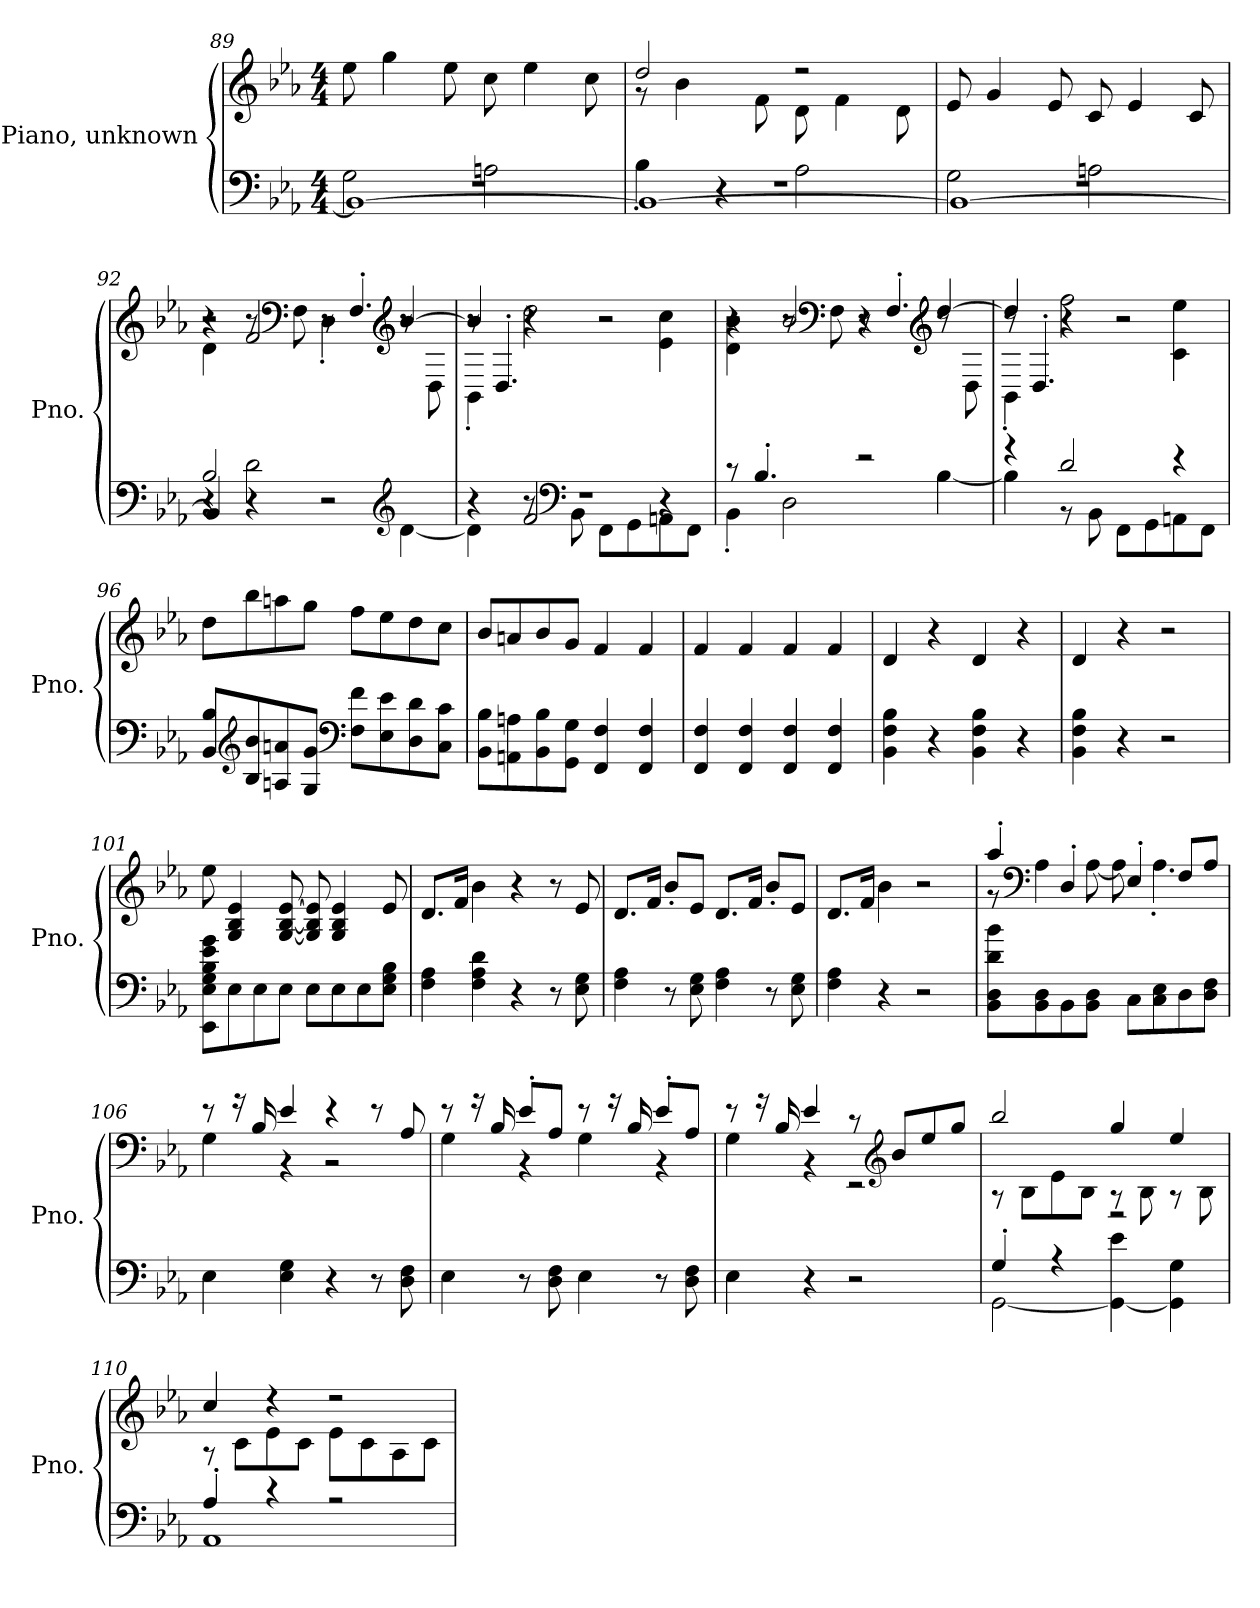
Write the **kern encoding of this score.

**kern	**kern
*part1	*part1
*staff2	*staff1
*I"Piano, unknown	*
*I'Pno.	*
!!LO:LB:g=z
*clefF4	*clefG2
*k[b-e-a-]	*k[b-e-a-]
*M4/4	*M4/4
=89	=89
*^	*
*	*^	*
1r	2G\	1BB-_	8ee-\
.	.	.	4gg\
.	.	.	8ee-\
.	2An\	.	8cc\
.	.	.	4ee-\
.	.	.	8cc\
=90	=90	=90	=90
*	*	*	*^
1r	4B-'\	1BB-_	2dd/	8r
.	.	.	.	4b-\
.	4r	.	.	.
.	.	.	.	8f\
.	2A-\	.	2r	8d\
.	.	.	.	4f\
.	.	.	.	8d\
*	*	*	*v	*v
=91	=91	=91	=91
1r	2G\	1BB-_	8e-/
.	.	.	4g/
.	.	.	8e-/
.	2An\	.	8c/
.	.	.	4e-/
.	.	.	8c/
=92	=92	=92	=92
*	*	*	*^
*	*	*	*	*^
2B-/	4r	4BB-/]	4r	4d\	2r
.	2d\	4r	2f/	8r	.
*	*	*	*clefF4	*	*
.	.	.	.	8F\	.
2r	.	2r	.	4D'\	8r
.	.	.	.	.	4.F'/
*clefG2	*	*	*clefG2	*	*
.	[4d\	.	[4b-/	8r	.
.	.	.	.	8D\	.
!!LO:LB:g=z	!!	!!
=93	=93	=93	=93	=93	=93
1r	4d\]	4r	4b-/]	4BB-'\	8r
.	.	.	.	.	4.D'/
.	8r	2f/	4r	2dd\	.
*clefF4	*	*	*	*	*
.	8BB-\	.	.	.	.
.	8FF\L	.	2r	.	2r
.	8GG\	.	.	.	.
.	8AAn\	4r	.	4e-\ 4cc\	.
.	8FF\J	.	.	.	.
*	*v	*v	*	*	*
=94	=94	=94	=94	=94
8r	4BB-'\	4r	4d\ 4b-\	2r
4.B-'/	.	.	.	.
.	2D\	2b-/	8r	.
*	*	*clefF4	*	*
.	.	.	8F\	.
2r	.	.	4r	8r
.	.	.	.	4.F'/
*	*	*clefG2	*	*
.	[4B-\	[4dd/	8r	.
.	.	.	8D\	.
=95	=95	=95	=95	=95
4r	4B-\]	4dd/]	4BB-'\	8r
.	.	.	.	4.D'/
2d/	8r	4r	2ff\	.
.	8BB-\	.	.	.
.	8FF\L	2r	.	2r
.	8GG\	.	.	.
4r	8AAn\	.	4c\ 4ee-\	.
.	8FF\J	.	.	.
*v	*v	*	*	*
*	*v	*v	*v
!!LO:LB:g=z
=96	=96
8BB-/ 8B-/L	8dd\L
*clefG2	*
8B-/ 8b-/	8bb-\
8An/ 8an/	8aan\
8G/ 8g/J	8gg\J
*clefF4	*
8F\ 8f\L	8ff\L
8E-\ 8e-\	8ee-\
8D\ 8d\	8dd\
8C\ 8c\J	8cc\J
=97	=97
8BB-\ 8B-\L	8b-/L
8AAn\ 8An\	8an/
8BB-\ 8B-\	8b-/
8GG\ 8G\J	8g/J
4FF/ 4F/	4f/
4FF/ 4F/	4f/
=98	=98
4FF/ 4F/	4f/
4FF/ 4F/	4f/
4FF/ 4F/	4f/
4FF/ 4F/	4f/
=99	=99
4BB-\ 4F\ 4B-\	4d/
4r	4r
4BB-\ 4F\ 4B-\	4d/
4r	4r
=100	=100
4BB-\ 4F\ 4B-\	4d/
4r	4r
2r	2r
!!LO:LB:g=z
=101	=101
8EE-\ 8E-\ 8G\ 8B-\ 8e-\ 8g\L	8ee-\
8E-\	4G/ 4B-/ 4e-/
8E-\	.
8E-\J	[8G/ [8B-/ [8e-/
8E-\L	8G/] 8B-/] 8e-/]
8E-\	4G/ 4B-/ 4e-/
8E-\	.
8E-\ 8G\ 8B-\J	8e-/
=102	=102
4F\ 4A-\	8.d/L
.	16f/Jk
4F\ 4A-\ 4d\	4b-\
4r	4r
8r	8r
8E-\ 8G\	8e-/
=103	=103
4F\ 4A-\	8.d/L
.	16f/Jk
8r	8b-'/L
8E-\ 8G\	8e-/J
4F\ 4A-\	8.d/L
.	16f/Jk
8r	8b-'/L
8E-\ 8G\	8e-/J
=104	=104
4F\ 4A-\	8.d/L
.	16f/Jk
4r	4b-\
2r	2r
!!LO:LB:g=z
=105	=105
*	*^
8BB-\ 8D\ 8d\ 8b-\L	4aa-'/	8r
*	*clefF4	*
8BB-\ 8D\	.	4A-\
8BB-\	4D'/	.
8BB-\ 8D\J	.	[8A-\
8C\L	4E-'/	8A-\]
8C\ 8E-\	.	4.A-'\
8D\	8F/L	.
8D\ 8F\J	8A-/J	.
=106	=106	=106
4E-\	8r	4G\
.	16r	.
.	16B-/	.
4E-\ 4G\	4e-/	4r
4r	4r	2r
8r	8r	.
8D\ 8F\	8A-/	.
=107	=107	=107
4E-\	8r	4G\
.	16r	.
.	16B-/	.
8r	8e-'/L	4r
8D\ 8F\	8A-/J	.
4E-\	8r	4G\
.	16r	.
.	16B-/	.
8r	8e-'/L	4r
8D\ 8F\	8A-/J	.
=108	=108	=108
4E-\	8r	4G\
.	16r	.
.	16B-/	.
4r	4e-/	4r
2r	8r	2r
*	*clefG2	*
.	8b-/L	.
.	8ee-/	.
.	8gg/J	.
!!LO:PB:g=z	!!
=109	=109	=109
*^	*	*
4G'/	[2GG\	2bb-/	8r
.	.	.	8B-\L
4r	.	.	8e-\
.	.	.	8B-\J
2r	4GG\_ 4e-\	4gg/	8r
.	.	.	8B-\
.	4GG\] 4G\	4ee-/	8r
.	.	.	8B-\
=110	=110	=110	=110
4A-'/	1AA-	4cc/	8r
.	.	.	8c\L
4r	.	4r	8e-\
.	.	.	8c\J
2r	.	2r	8e-\L
.	.	.	8c\
.	.	.	8A-\
.	.	.	8c\J
*v	*v	*	*
*	*v	*v
=	=
*-	*-
